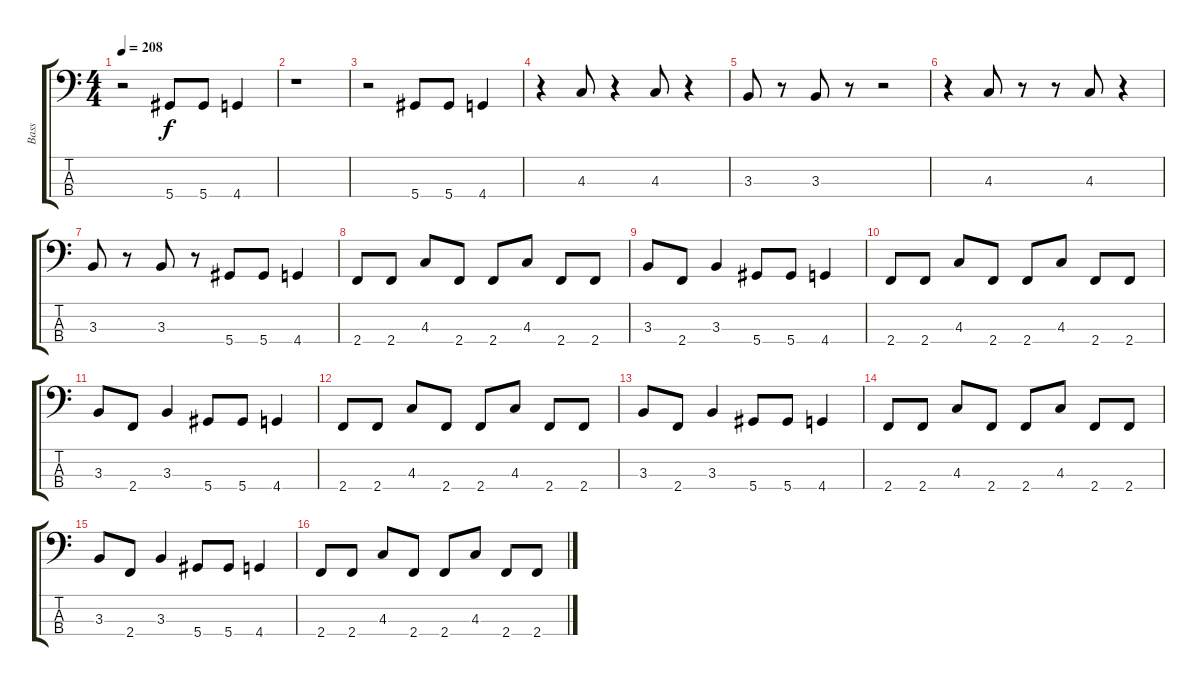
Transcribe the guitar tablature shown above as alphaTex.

\track ("Bass" "Bass") {instrument electricbasspick}
\staff {score tabs}
\tuning (Gb2 Db2 Ab1 Eb1) {hide}
\ts (4 4)
\tempo 208
\clef f4
\ks c
r.2{dy f} 5.4.8 5.4.8 4.4.4 |
r.1 |
r.2 5.4.8 5.4.8 4.4.4 |
r.4 4.3.8 r.4 4.3.8 r.4 |
3.3.8 r.8 3.3.8 r.8 r.2 |
r.4 4.3.8 r.8 r.8 4.3.8 r.4 |
3.3.8 r.8 3.3.8 r.8 5.4.8 5.4.8 4.4.4 |
2.4.8 2.4.8 4.3.8 2.4.8 2.4.8 4.3.8 2.4.8 2.4.8 |
3.3.8 2.4.8 3.3.4 5.4.8 5.4.8 4.4.4 |
2.4.8 2.4.8 4.3.8 2.4.8 2.4.8 4.3.8 2.4.8 2.4.8 |
3.3.8 2.4.8 3.3.4 5.4.8 5.4.8 4.4.4 |
2.4.8 2.4.8 4.3.8 2.4.8 2.4.8 4.3.8 2.4.8 2.4.8 |
3.3.8 2.4.8 3.3.4 5.4.8 5.4.8 4.4.4 |
2.4.8 2.4.8 4.3.8 2.4.8 2.4.8 4.3.8 2.4.8 2.4.8 |
3.3.8 2.4.8 3.3.4 5.4.8 5.4.8 4.4.4 |
2.4.8 2.4.8 4.3.8 2.4.8 2.4.8 4.3.8 2.4.8 2.4.8
